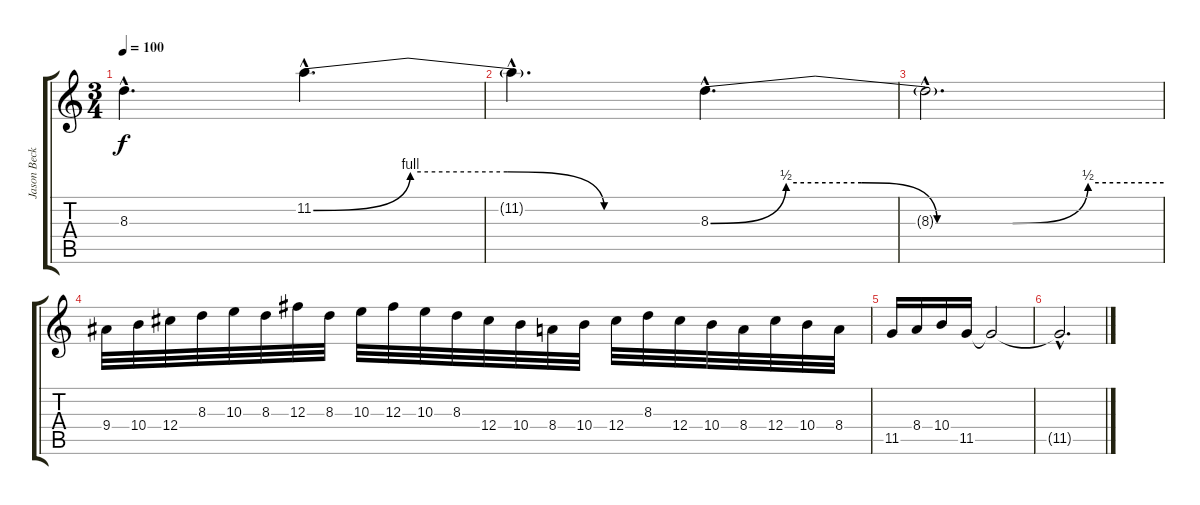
\track ("Jason Becker" "Jason Beck") {instrument distortionguitar}
\staff {score tabs}
\tuning (Eb4 Bb3 Gb3 Db3 Ab2 Eb2) {hide}
\ts (3 4)
\tempo 100
\clef g2
\ks c
8.3{hac}.4{d dy f} 11.2{be (custom 0 0 15 4 30 4 45 0 60 0) hac}.4{d} |
11.2{hac t}.4{d} 8.3{be (custom 0 0 10 2 20 2 30 0 40 0 50 2 60 2) hac}.4{d} |
8.3{hac t}.2{d} |
9.4.32 10.4.32 12.4.32 8.3.32 10.3.32 8.3.32 12.3.32 8.3.32 10.3.32 12.3.32 10.3.32 8.3.32 12.4.32 10.4.32 8.4.32 10.4.32 12.4.32 8.3.32 12.4.32 10.4.32 8.4.32 12.4.32 10.4.32 8.4.32 |
11.5.16 8.4.16 10.4.16 11.5.16 11.5{t}.2 |
11.5{hac t}.2{d}
